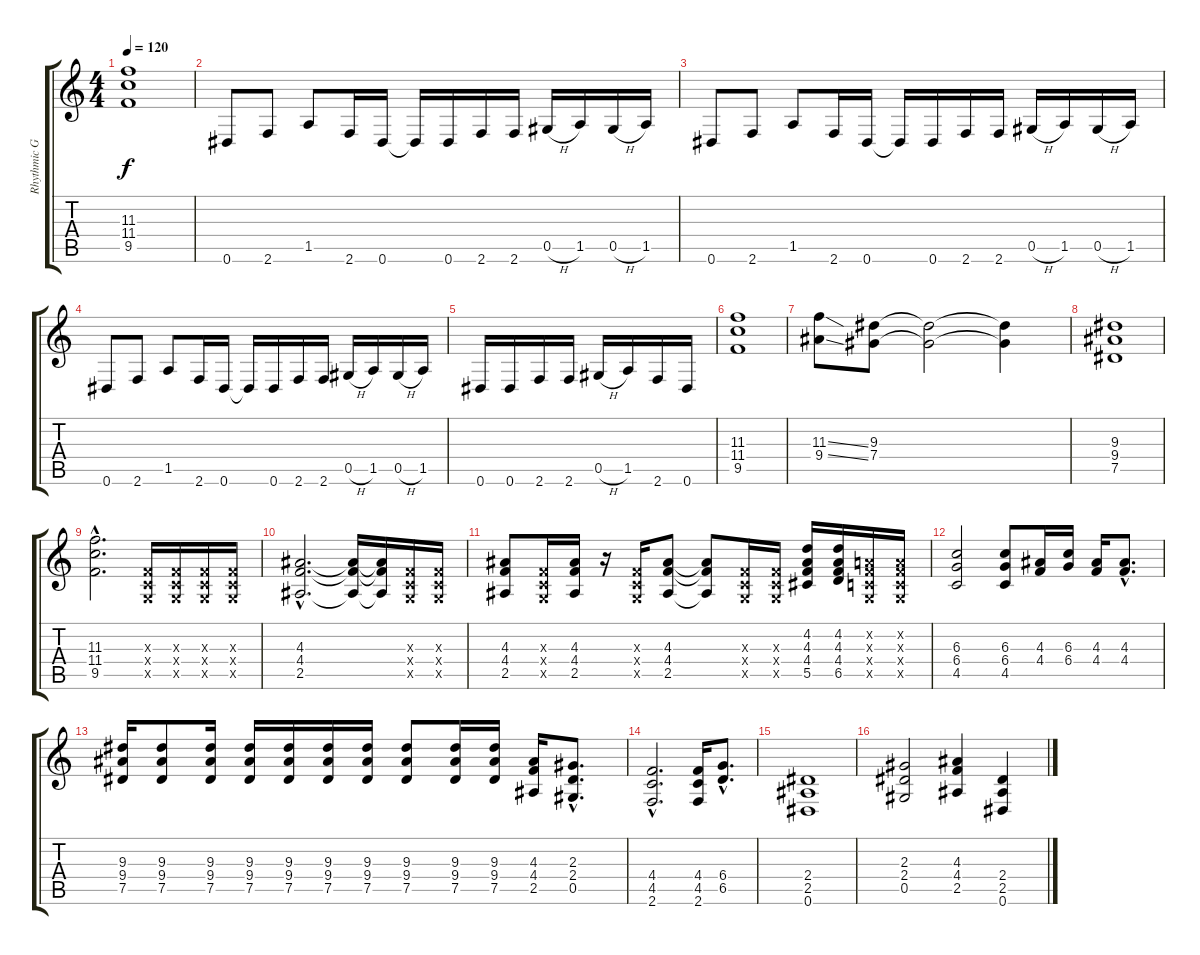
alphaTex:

\track ("Rhythmic Guitar" "Rhythmic G") {instrument distortionguitar}
\staff {score tabs}
\tuning (Eb4 Bb3 Gb3 Db3 Ab2 Eb2) {hide}
\ts (4 4)
\tempo 120
\clef g2
\ks c
(11.3 11.4 9.5).1{dy f} |
0.6.8 2.6.8 1.5.8 2.6.16 0.6.16 0.6{t}.16 0.6.16 2.6.16 2.6.16 0.5{h}.16 1.5.16 0.5{h}.16 1.5.16 |
0.6.8 2.6.8 1.5.8 2.6.16 0.6.16 0.6{t}.16 0.6.16 2.6.16 2.6.16 0.5{h}.16 1.5.16 0.5{h}.16 1.5.16 |
0.6.8 2.6.8 1.5.8 2.6.16 0.6.16 0.6{t}.16 0.6.16 2.6.16 2.6.16 0.5{h}.16 1.5.16 0.5{h}.16 1.5.16 |
0.6.16 0.6.16 2.6.16 2.6.16 0.5{h}.16 1.5.16 2.6.16 0.6.16 |
(11.3 11.4 9.5).1 |
(11.3{ss} 9.4{ss}).8 (9.3 7.4).8 (9.3{t} 7.4{t}).2 (9.3{t} 7.4{t}).4 |
(9.3 9.4 7.5).1 |
(11.3{hac} 11.4{hac} 9.5{hac}).2{d} (-1.3{x} -1.4{x} -1.5{x}).16 (-1.3{x} -1.4{x} -1.5{x}).16 (-1.3{x} -1.4{x} -1.5{x}).16 (-1.3{x} -1.4{x} -1.5{x}).16 |
(4.3{hac} 4.4{hac} 2.5{hac}).2{d} (4.3{t} 4.4{t} 2.5{t}).16 (4.3{t} 4.4{t} 2.5{t}).16 (-1.3{x} -1.4{x} -1.5{x}).16 (-1.3{x} -1.4{x} -1.5{x}).16 |
(4.3 4.4 2.5).8 (-1.3{x} -1.4{x} -1.5{x}).16 (4.3 4.4 2.5).16 r.16 (-1.3{x} -1.4{x} -1.5{x}).16 (4.3 4.4 2.5).8 (4.3{t} 4.4{t} 2.5{t}).8 (-1.3{x} -1.4{x} -1.5{x}).16 (-1.3{x} -1.4{x} -1.5{x}).16 (4.2 4.3 4.4 5.5).16 (4.2 4.3 4.4 6.5).16 (-1.2{x} -1.3{x} -1.4{x} -1.5{x}).16 (-1.2{x} -1.3{x} -1.4{x} -1.5{x}).16 |
(6.3 6.4 4.5).2 (6.3 6.4 4.5).8 (4.3 4.4).16 (6.3 6.4).16 (4.3 4.4).16 (4.3{hac} 4.4{hac}).8{d} |
(9.3 9.4 7.5).16 (9.3 9.4 7.5).8 (9.3 9.4 7.5).16 (9.3 9.4 7.5).16 (9.3 9.4 7.5).16 (9.3 9.4 7.5).16 (9.3 9.4 7.5).16 (9.3 9.4 7.5).8 (9.3 9.4 7.5).16 (9.3 9.4 7.5).16 (4.3 4.4 2.5).16 (2.3{hac} 2.4{hac} 0.5{hac}).8{d} |
(4.4{hac} 4.5{hac} 2.6{hac}).2{d} (4.4 4.5 2.6).16 (6.4{hac} 6.5{hac}).8{d} |
(2.4 2.5 0.6).1 |
(2.3 2.4 0.5).2 (4.3 4.4 2.5).4 (2.4 2.5 0.6).4
